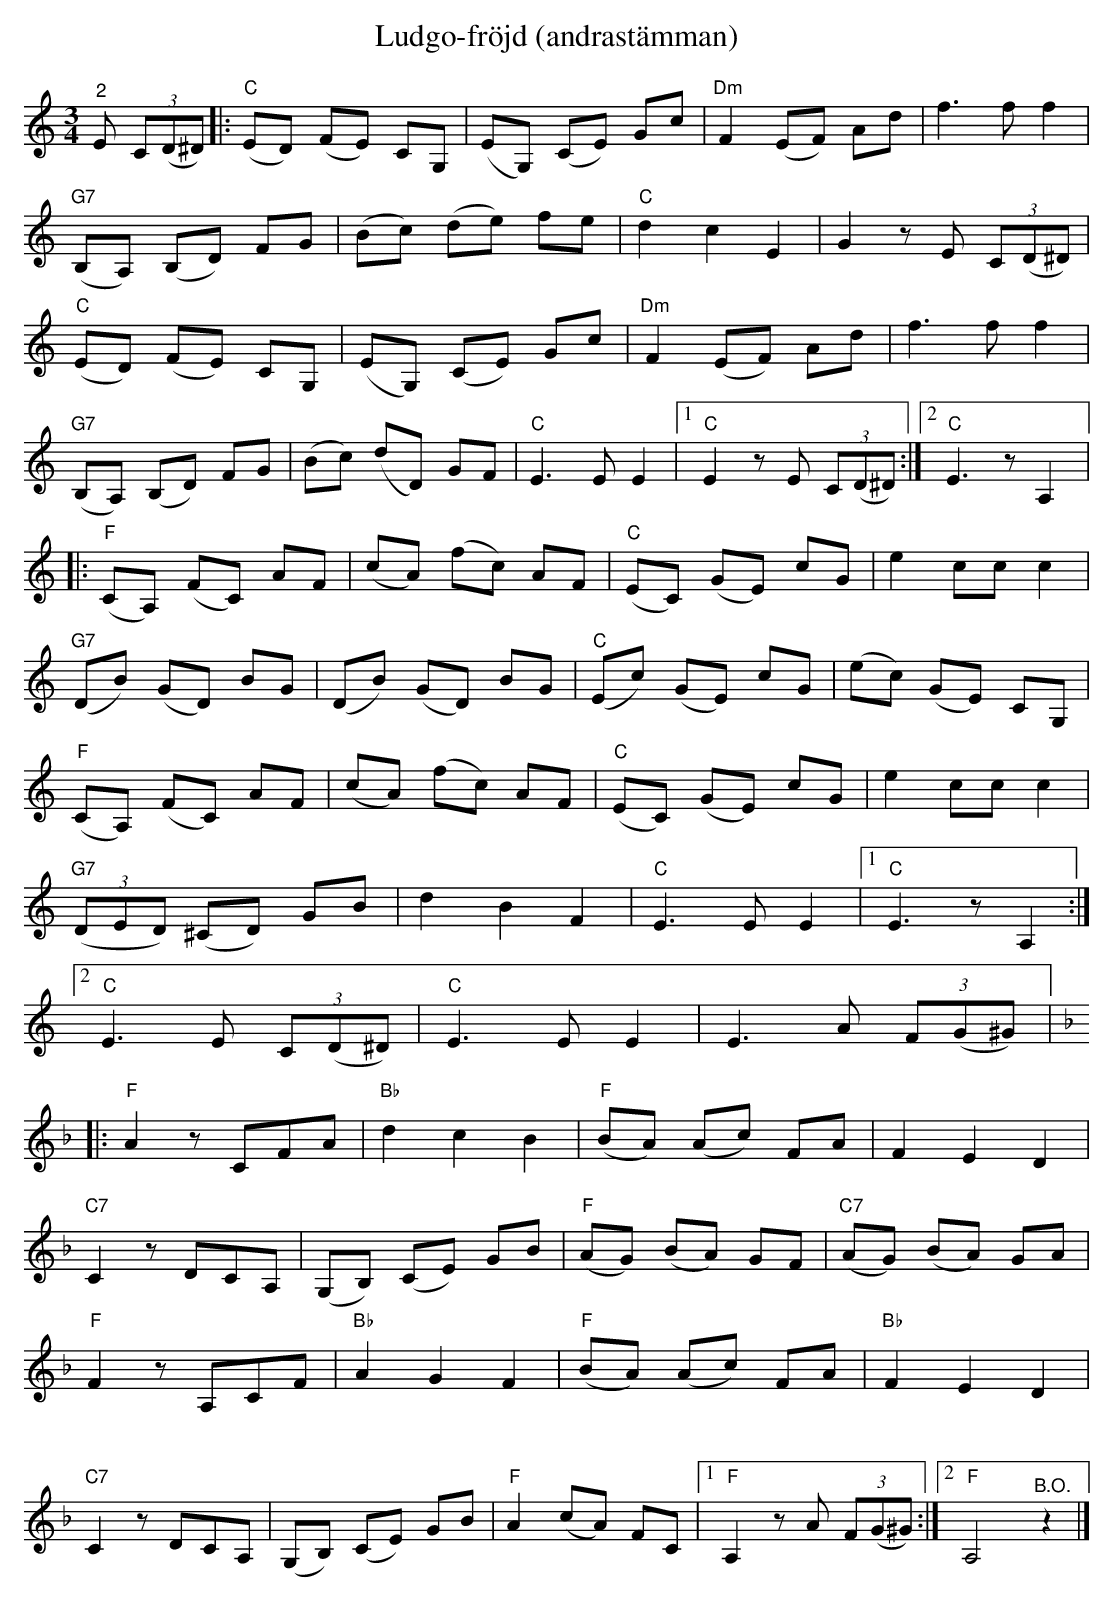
X:1
T:Ludgo-fröjd (andrastämman)
L:1/8
M:3/4
K:C
V:2
"^2" E (3C(D^D) |:"C" (ED) (FE) CG, | (EG,) (CE) Gc |"Dm" F2 (EF) Ad | f3 f f2 |
"G7" (B,A,) (B,D) FG | (Bc) (de) fe |"C" d2 c2 E2 | G2 z E (3C(D^D) |
"C" (ED) (FE) CG, | (EG,) (CE) Gc |"Dm" F2 (EF) Ad | f3 f f2 |
"G7" (B,A,) (B,D) FG | (Bc) (dD) GF |"C" E3 E E2 |1 "C" E2 z E (3C(D^D) :|2"C" E3 z A,2 |:
"F" (CA,) (FC) AF | (cA) (fc) AF |"C" (EC) (GE) cG | e2 cc c2 |
"G7" (DB) (GD) BG | (DB) (GD) BG |"C" (Ec) (GE) cG | (ec) (GE) CG, |
"F" (CA,) (FC) AF | (cA) (fc) AF |"C" (EC) (GE) cG | e2 cc c2 |
"G7" (3(DED) (^CD) GB | d2 B2 F2 |"C" E3 E E2 |1"C" E3 z A,2 :|2
"C" E3 E (3C(D^D) |"C" E3 E E2 | E3 A (3F(G^G) |:
[K:F]"F" A2 z CFA | "Bb" d2 c2 B2 | "F" (BA) (Ac) FA | F2 E2 D2 |
"C7" C2 z DCA, | (G,B,) (CE) GB |"F" (AG) (BA) GF |"C7" (AG) (BA) GA |
"F" F2 z A,CF | "Bb" A2 G2 F2 | "F" (BA) (Ac) FA | "Bb" F2 E2 D2 |
"C7" C2 z DCA, | (G,B,) (CE) GB |"F" A2 (cA) FC |1"F"  A,2 z A (3F(G^G) :|2 "F" A,4"^B.O." z2 |]
